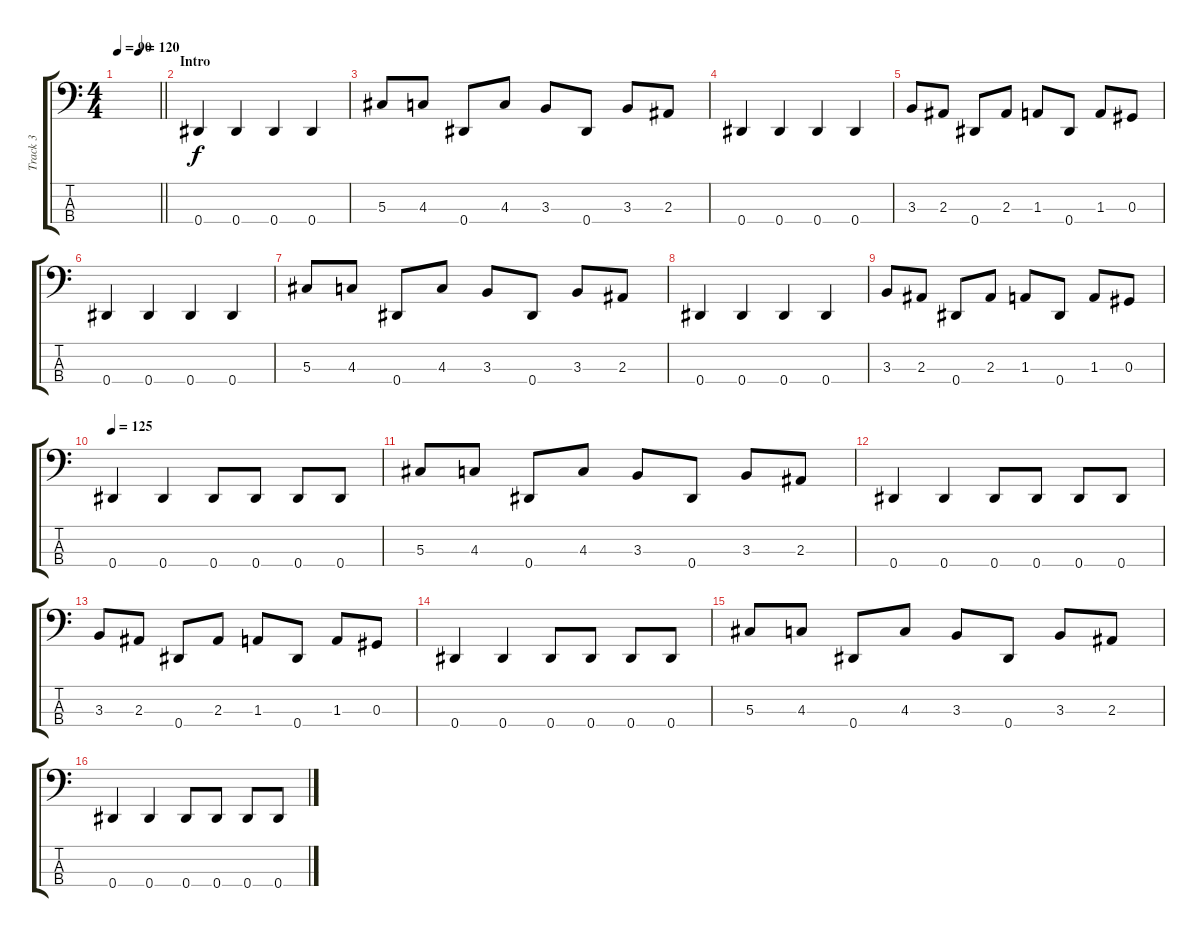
\track ("Track 3" "Track 3") {instrument electricbassfinger}
\staff {score tabs}
\tuning (Gb2 Db2 Ab1 Eb1) {hide}
\ts (4 4)
\tempo 90
\tempo (120 0.5)
\tempo 90
\clef f4
\barLineRight lightlight
\ks c
|
\section ("" "Intro")
0.4.4 0.4.4 0.4.4 0.4.4 |
5.3.8 4.3.8 0.4.8 4.3.8 3.3.8 0.4.8 3.3.8 2.3.8 |
0.4.4 0.4.4 0.4.4 0.4.4 |
3.3.8 2.3.8 0.4.8 2.3.8 1.3.8 0.4.8 1.3.8 0.3.8 |
0.4.4 0.4.4 0.4.4 0.4.4 |
5.3.8 4.3.8 0.4.8 4.3.8 3.3.8 0.4.8 3.3.8 2.3.8 |
0.4.4 0.4.4 0.4.4 0.4.4 |
3.3.8 2.3.8 0.4.8 2.3.8 1.3.8 0.4.8 1.3.8 0.3.8 |
\tempo 125
0.4.4 0.4.4 0.4.8 0.4.8 0.4.8 0.4.8 |
5.3.8 4.3.8 0.4.8 4.3.8 3.3.8 0.4.8 3.3.8 2.3.8 |
0.4.4 0.4.4 0.4.8 0.4.8 0.4.8 0.4.8 |
3.3.8 2.3.8 0.4.8 2.3.8 1.3.8 0.4.8 1.3.8 0.3.8 |
0.4.4 0.4.4 0.4.8 0.4.8 0.4.8 0.4.8 |
5.3.8 4.3.8 0.4.8 4.3.8 3.3.8 0.4.8 3.3.8 2.3.8 |
0.4.4 0.4.4 0.4.8 0.4.8 0.4.8 0.4.8
